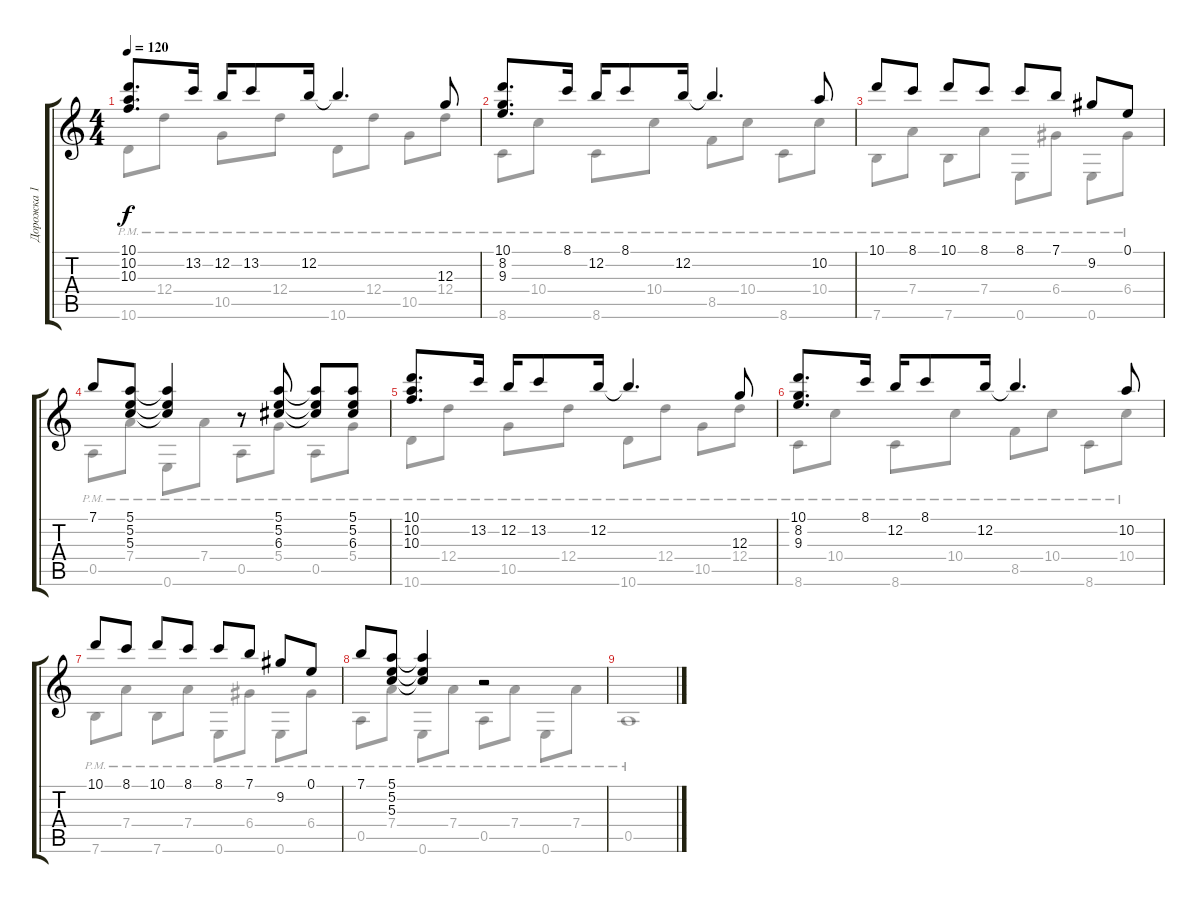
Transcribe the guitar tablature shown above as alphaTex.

\track ("Дорожка 1" "Дорожка 1") {instrument acousticguitarsteel}
\staff {score tabs}
\tuning (E4 B3 G3 D3 A2 E2) {hide}
\voice
\ts (4 4)
\tempo 120
\clef g2
\ks c
(10.1 10.2 10.3).8{d dy f} 13.2.16 12.2.16 13.2.8 12.2.16 12.2{t}.4{d} 12.3.8 |
(10.1 8.2 9.3).8{d} 8.1.16 12.2.16 8.1.8 12.2.16 12.2{t}.4{d} 10.2.8 |
10.1.8 8.1.8 10.1.8 8.1.8 8.1.8 7.1.8 9.2.8 0.1.8 |
7.1.8 (5.1 5.2 5.3).8 (5.1{t} 5.2{t} 5.3{t}).4 r.8 (5.1 5.2 6.3).8 (5.1{t} 5.2{t} 6.3{t}).8 (5.1 5.2 6.3).8 |
(10.1 10.2 10.3).8{d} 13.2.16 12.2.16 13.2.8 12.2.16 12.2{t}.4{d} 12.3.8 |
(10.1 8.2 9.3).8{d} 8.1.16 12.2.16 8.1.8 12.2.16 12.2{t}.4{d} 10.2.8 |
10.1.8 8.1.8 10.1.8 8.1.8 8.1.8 7.1.8 9.2.8 0.1.8 |
7.1.8 (5.1 5.2 5.3).8 (5.1{t} 5.2{t} 5.3{t}).4 r.2 |
\voice
\clef g2
\ottava regular
\simile none
\ks c
10.6{pm}.8{dy f} 12.4{pm}.8 10.5{pm}.8 12.4{pm}.8 10.6{pm}.8 12.4{pm}.8 10.5{pm}.8 12.4{pm}.8 |
8.6{pm}.8 10.4{pm}.8 8.6{pm}.8 10.4{pm}.8 8.5{pm}.8 10.4{pm}.8 8.6{pm}.8 10.4{pm}.8 |
7.6{pm}.8 7.4{pm}.8 7.6{pm}.8 7.4{pm}.8 0.6{pm}.8 6.4{pm}.8 0.6{pm}.8 6.4{pm}.8 |
0.5{pm}.8 7.4{pm}.8 0.6{pm}.8 7.4{pm}.8 0.5{pm}.8 5.4{pm}.8 0.5{pm}.8 5.4{pm}.8 |
10.6{pm}.8 12.4{pm}.8 10.5{pm}.8 12.4{pm}.8 10.6{pm}.8 12.4{pm}.8 10.5{pm}.8 12.4{pm}.8 |
8.6{pm}.8 10.4{pm}.8 8.6{pm}.8 10.4{pm}.8 8.5{pm}.8 10.4{pm}.8 8.6{pm}.8 10.4{pm}.8 |
7.6{pm}.8 7.4{pm}.8 7.6{pm}.8 7.4{pm}.8 0.6{pm}.8 6.4{pm}.8 0.6{pm}.8 6.4{pm}.8 |
0.5{pm}.8 7.4{pm}.8 0.6{pm}.8 7.4{pm}.8 0.5{pm}.8 7.4{pm}.8 0.6{pm}.8 7.4{pm}.8 |
0.5{pm}.1
